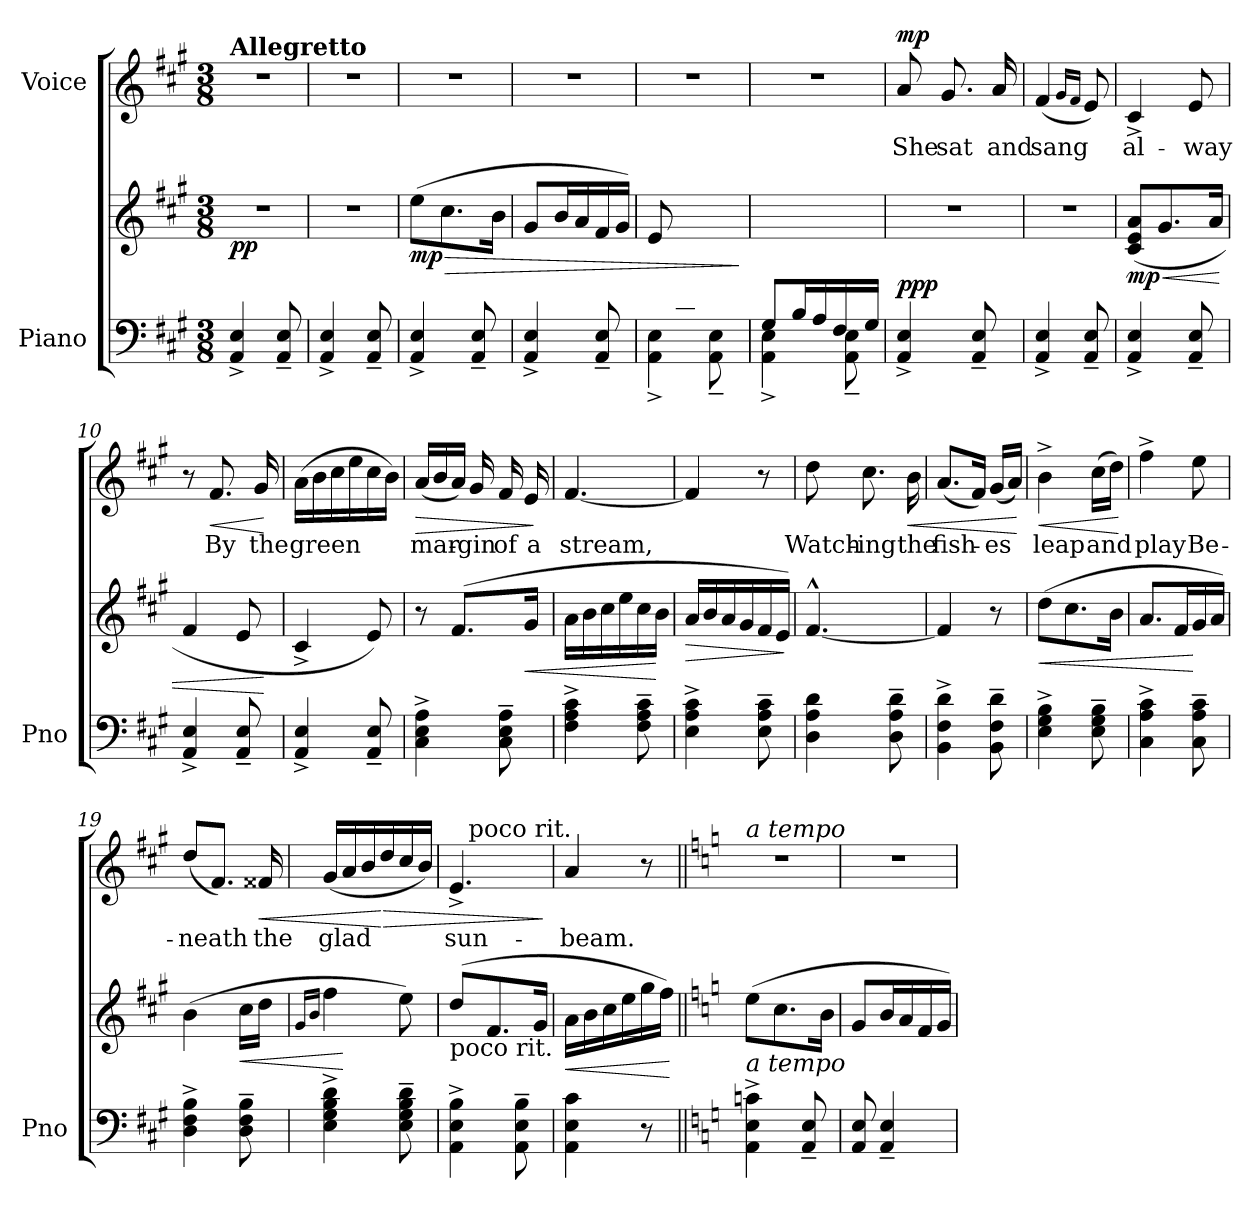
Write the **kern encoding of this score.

**kern	**kern	**dynam	**kern	**text	**dynam
*part2	*part2	*part2	*part1	*part1	*part1
*staff3	*staff2	*staff2/3	*staff1	*staff1	*staff1
*I"Piano	*	*	*I"Voice	*	*
*I'Pno	*	*	*	*	*
*clefF4	*clefG2	*	*clefG2	*	*
*k[f#c#g#]	*k[f#c#g#]	*	*k[f#c#g#]	*	*
*M3/8	*M3/8	*	*M3/8	*	*
=1	=1	=1	=1	=1	=1
!	!	!	!LO:TX:a:B:t=Allegretto	!	!
!	!	!LO:DY:b	!	!	!
4AA/^> 4E/^>	4.r	pp	4.r	.	.
8AA/~ 8E/~	.	.	.	.	.
=2	=2	=2	=2	=2	=2
4AA/^> 4E/^>	4.r	.	4.r	.	.
8AA/~ 8E/~	.	.	.	.	.
=3	=3	=3	=3	=3	=3
!	!	!LO:HP:b	!	!	!
!	!	!LO:DY:n=1:b	!	!	!
4AA/^> 4E/^>	(8ee\L	> mp	4.r	.	.
.	8.cc#\	.	.	.	.
8AA/~ 8E/~	.	.	.	.	.
.	16b\Jk	.	.	.	.
=4	=4	=4	=4	=4	=4
4AA/^> 4E/^>	8g#/L	.	4.r	.	.
.	16b/L	.	.	.	.
.	16a/	.	.	.	.
8AA/~ 8E/~	16f#/	.	.	.	.
.	16g#/JJ)	.	.	.	.
=5	=5	=5	=5	=5	=5
*^	*	*	*	*	*
8ryy	4AA\^< 4E\^<	(8e/L	.	4.r	.	.
8.c#/	.	4ryy	.	.	.	.
.	8AA\~< 8E\~<	.	.	.	.	.
16B/Jk	.	.	.	.	.	.
*v	*v	*	*	*	*	*
.	.	]	.	.	.
=6	=6	=6	=6	=6	=6
*^	*	*	*	*	*
8G#/L	4AA\^< 4E\^<	4.ryy	.	4.r	.	.
16B/L	.	.	.	.	.	.
16A/	.	.	.	.	.	.
16F#/	8AA\~< 8E\~<	.	.	.	.	.
16G#/JJ)	.	.	.	.	.	.
*v	*v	*	*	*	*	*
=7	=7	=7	=7	=7	=7
!	!	!LO:DY:a=2	!	!	!LO:DY:a
4AA/^> 4E/^>	4.r	ppp	8a/	She	mp
.	.	.	8.g#/	sat	.
8AA/~ 8E/~	.	.	.	.	.
.	.	.	16a/	and	.
=8	=8	=8	=8	=8	=8
4AA/^> 4E/^>	4.r	.	(4f#/	sang	.
.	.	.	16qg#/LL	.	.
.	.	.	16qf#/JJ	.	.
8AA/~ 8E/~	.	.	8e/)	.	.
=9	=9	=9	=9	=9	=9
!	!	!LO:HP:b	!	!	!
*	*	*	*^	*	*
!	!	!LO:DY:n=1:b	!	!	!	!
4AA/^> 4E/^>	(8c#/ 8e/ 8a/L	< mp	4c#^>/	8ryy	al-	.
.	8.g#/	.	.	8ryy	.	.
8AA/~ 8E/~	.	.	8e/	8ryy	-way	.
.	16a/Jk	.	.	.	.	.
*	*	*	*v	*v	*	*
=10	=10	=10	=10	=10	=10
4AA/^> 4E/^>	4f#/	.	8r	.	.
!	!	!	!	!	!LO:HP:b
.	.	.	8.f#/	By	<
8AA/~ 8E/~	8e/	.	.	.	.
.	.	.	16g#/	the	.
.	.	[	.	.	[
=11	=11	=11	=11	=11	=11
4AA/^> 4E/^>	4c#^>/	.	(16a\LL	green	.
.	.	.	16b\	.	.
.	.	.	16cc#\	.	.
.	.	.	16ee\	.	.
8AA/~ 8E/~	8e/)	.	16cc#\	.	.
.	.	.	16b\JJ)	.	.
=12	=12	=12	=12	=12	=12
!	!	!	!	!	!LO:HP:b
4C#\^ 4E\^ 4A\^	8r	.	(16a/LL	mar-	>
.	.	.	16b/	.	.
.	(8.f#/L	.	16a/JJ)	.	.
.	.	.	16g#/	-gin	.
8C#\~ 8E\~ 8A\~	.	.	16f#/	of	.
!	!	!LO:HP:b	!	!	!
.	16g#/Jk	<	16e/	a	.
.	.	.	.	.	]
=13	=13	=13	=13	=13	=13
4F#\^ 4A\^ 4c#\^	16a\LL	.	[4.f#/	stream,	.
.	16b\	.	.	.	.
.	16cc#\	.	.	.	.
.	16ee\	.	.	.	.
8F#\~ 8A\~ 8c#\~	16cc#\	.	.	.	.
.	16b\JJ	[	.	.	.
=14	=14	=14	=14	=14	=14
!	!	!LO:HP:b	!	!	!
4E\^ 4A\^ 4c#\^	16a/LL	>	4f#/]	.	.
.	16b/	.	.	.	.
.	16a/	.	.	.	.
.	16g#/	.	.	.	.
8E\~ 8A\~ 8c#\~	16f#/	.	8r	.	.
.	16e/JJ)	.	.	.	.
.	.	]	.	.	.
=15	=15	=15	=15	=15	=15
4D\ 4A\ 4d\	[4.f#^^/	.	8dd\	Watch-	.
.	.	.	8.cc#\	-ing	.
8D\~ 8A\~ 8d\~	.	.	.	.	.
!	!	!	!	!	!LO:HP:b
.	.	.	16b\	the	<
=16	=16	=16	=16	=16	=16
4BB\^ 4F#\^ 4d\^	4f#/]	.	(8.a/L	fish-	.
.	.	.	16f#/Jk)	.	.
8BB\~ 8F#\~ 8d\~	8r	.	(16g#/LL	-es	.
.	.	.	16a/JJ)	.	.
.	.	.	.	.	[
=17	=17	=17	=17	=17	=17
!	!	!LO:HP:b	!	!	!LO:HP:b
4E\^ 4G#\^ 4B\^	(8dd\L	<	4b^\	leap	<
.	8.cc#\	.	.	.	.
8E\~ 8G#\~ 8B\~	.	.	(16cc#\LL	and	.
.	16b\Jk	.	16dd\JJ)	.	.
.	.	.	.	.	[
=18	=18	=18	=18	=18	=18
4C#\^ 4A\^ 4c#\^	8.a/L	.	4ff#^\	play	.
.	16f#/L	.	.	.	.
8C#\~ 8A\~ 8c#\~	16g#/	[	8ee\	Be-	.
.	16a/JJ)	.	.	.	.
=19	=19	=19	=19	=19	=19
*	*^	*	*	*	*
4D\^ 4F#\^ 4B\^	(>4b\	4ryy	.	(8dd/L	-neath	.
.	.	.	.	8.f#/J)	.	.
!	!	!	!LO:HP:b	!	!	!
8D\~ 8F#\~ 8B\~	16cc#\LL	8ryy	<	.	.	.
!	!	!	!	!	!	!LO:HP:b
.	16dd\JJ	.	.	16f##X/	the	<
=20	=20	=20	=20	=20	=20	=20
.	16qg#/LL	.	.	.	.	.
.	16qb/JJ	.	.	.	.	.
4E\^ 4G#\^ 4B\^ 4d\^	4ff#\	16ryy	.	(16g#/LL	glad	.
.	.	16ryy	[	16a/	.	.
.	.	4ryy	.	16b/	.	.
!	!	!	!	!	!	!LO:HP:n=1:b
.	.	.	.	16dd/	.	[ >
8E\~ 8G#\~ 8B\~ 8d\~	8ee\)	.	.	16cc#/	.	.
.	.	.	.	16b/JJ)	.	.
*	*v	*v	*	*	*	*
=21	=21	=21	=21	=21	=21
*	*	*	*^	*	*
!	!LO:TX:b:t=poco rit.	!	!	!	!	!
4AA\^ 4E\^ 4B\^	(8dd/L	.	4.e^>/	16ryy	sun-	.
!	!	!	!	!LO:TX:a:t=poco rit.	!	!
.	.	.	.	16ryy	.	.
.	8.f#/	.	.	4ryy	.	.
8AA\~ 8E\~ 8B\~	.	.	.	.	.	.
.	16g#/Jk	.	.	.	.	.
*	*	*	*v	*v	*	*
.	.	.	.	.	]
=22	=22	=22	=22	=22	=22
!	!	!LO:HP:b	!	!	!
4AA\ 4E\ 4c#\	16a\LL	<	4a/	-beam.	.
.	16b\	.	.	.	.
.	16cc#\	.	.	.	.
.	16ee\	.	.	.	.
8r	16gg#\	.	8r	.	.
.	16ff#\JJ)	.	.	.	.
.	.	[	.	.	.
=23||	=23||	=23||	=23||	=23||	=23||
*k[]	*k[]	*	*k[]	*	*
!	!	!	!LO:TX:a:i:t=a tempo	!	!
!	!LO:TX:b:i:t=a tempo	!	!	!	!
4AA\^> 4E\^> 4cn\^>	(8ee\L	.	4.r	.	.
.	8.cc\	.	.	.	.
8AA/~ 8E/~	.	.	.	.	.
.	16b\Jk	.	.	.	.
=24	=24	=24	=24	=24	=24
8AA/ 8E/	8g/L	.	4.r	.	.
4AA/~< 4E/~<	16b/L	.	.	.	.
.	16a/	.	.	.	.
.	16f/	.	.	.	.
.	16g/JJ)	.	.	.	.
=	=	=	=	=	=
*-	*-	*-	*-	*-	*-
